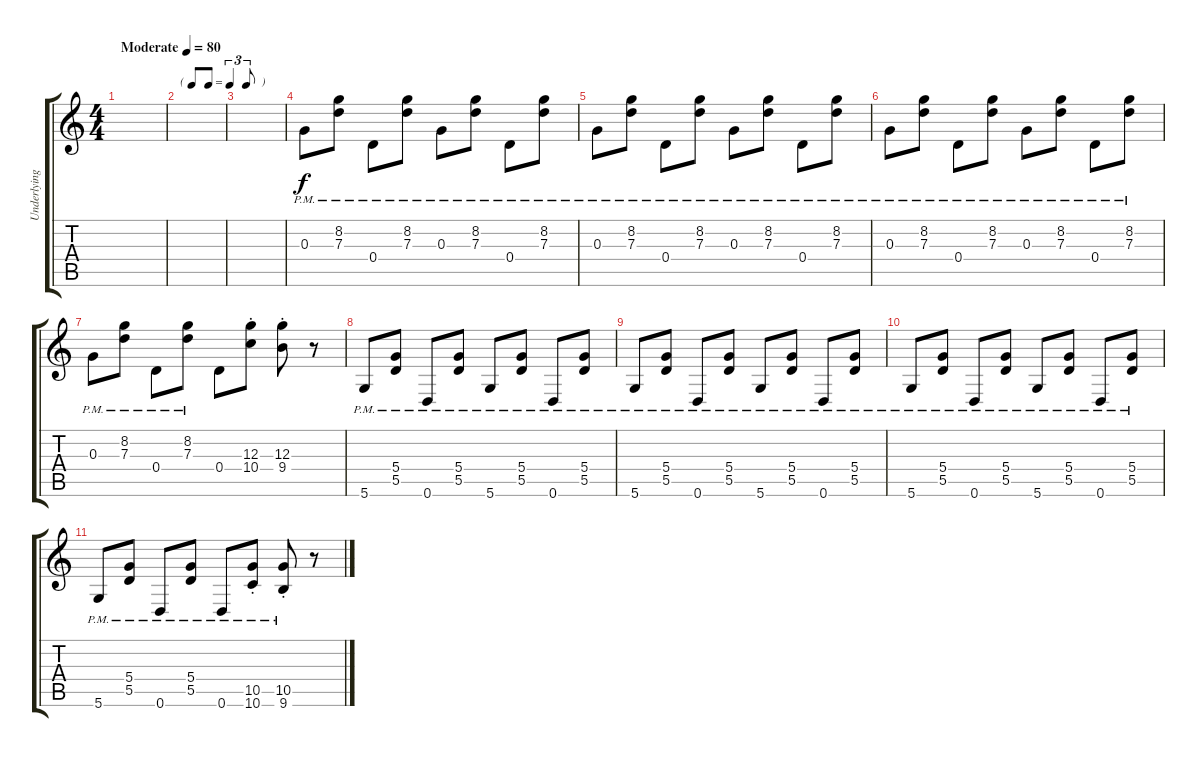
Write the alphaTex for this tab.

\track ("Underlying" "Underlying") {instrument acousticguitarsteel}
\staff {score tabs}
\tuning (E4 B3 G3 D3 A2 D2) {hide}
\ts (4 4)
\tempo (80 "Moderate")
\clef g2
\ks c
|
\tf triplet8th
|
|
0.3{pm}.8 (8.2{pm} 7.3{pm}).8 0.4{pm}.8 (8.2{pm} 7.3{pm}).8 0.3{pm}.8 (8.2{pm} 7.3{pm}).8 0.4{pm}.8 (8.2{pm} 7.3{pm}).8 |
0.3{pm}.8 (8.2{pm} 7.3{pm}).8 0.4{pm}.8 (8.2{pm} 7.3{pm}).8 0.3{pm}.8 (8.2{pm} 7.3{pm}).8 0.4{pm}.8 (8.2{pm} 7.3{pm}).8 |
0.3{pm}.8 (8.2{pm} 7.3{pm}).8 0.4{pm}.8 (8.2{pm} 7.3{pm}).8 0.3{pm}.8 (8.2{pm} 7.3{pm}).8 0.4{pm}.8 (8.2{pm} 7.3{pm}).8 |
0.3{pm}.8 (8.2{pm} 7.3{pm}).8 0.4{pm}.8 (8.2{pm} 7.3{pm}).8 0.4.8 (12.3{st} 10.4{st}).8 (12.3{st} 9.4{st}).8 r.8 |
5.6{pm}.8 (5.4{pm} 5.5{pm}).8 0.6{pm}.8 (5.4{pm} 5.5{pm}).8 5.6{pm}.8 (5.4{pm} 5.5{pm}).8 0.6{pm}.8 (5.4{pm} 5.5{pm}).8 |
5.6{pm}.8 (5.4{pm} 5.5{pm}).8 0.6{pm}.8 (5.4{pm} 5.5{pm}).8 5.6{pm}.8 (5.4{pm} 5.5{pm}).8 0.6{pm}.8 (5.4{pm} 5.5{pm}).8 |
5.6{pm}.8 (5.4{pm} 5.5{pm}).8 0.6{pm}.8 (5.4{pm} 5.5{pm}).8 5.6{pm}.8 (5.4{pm} 5.5{pm}).8 0.6{pm}.8 (5.4{pm} 5.5{pm}).8 |
5.6{pm}.8 (5.4{pm} 5.5{pm}).8 0.6{pm}.8 (5.4{pm} 5.5{pm}).8 0.6{pm}.8 (10.5{pm st} 10.6{st}).8 (10.5{st} 9.6{pm st}).8 r.8
